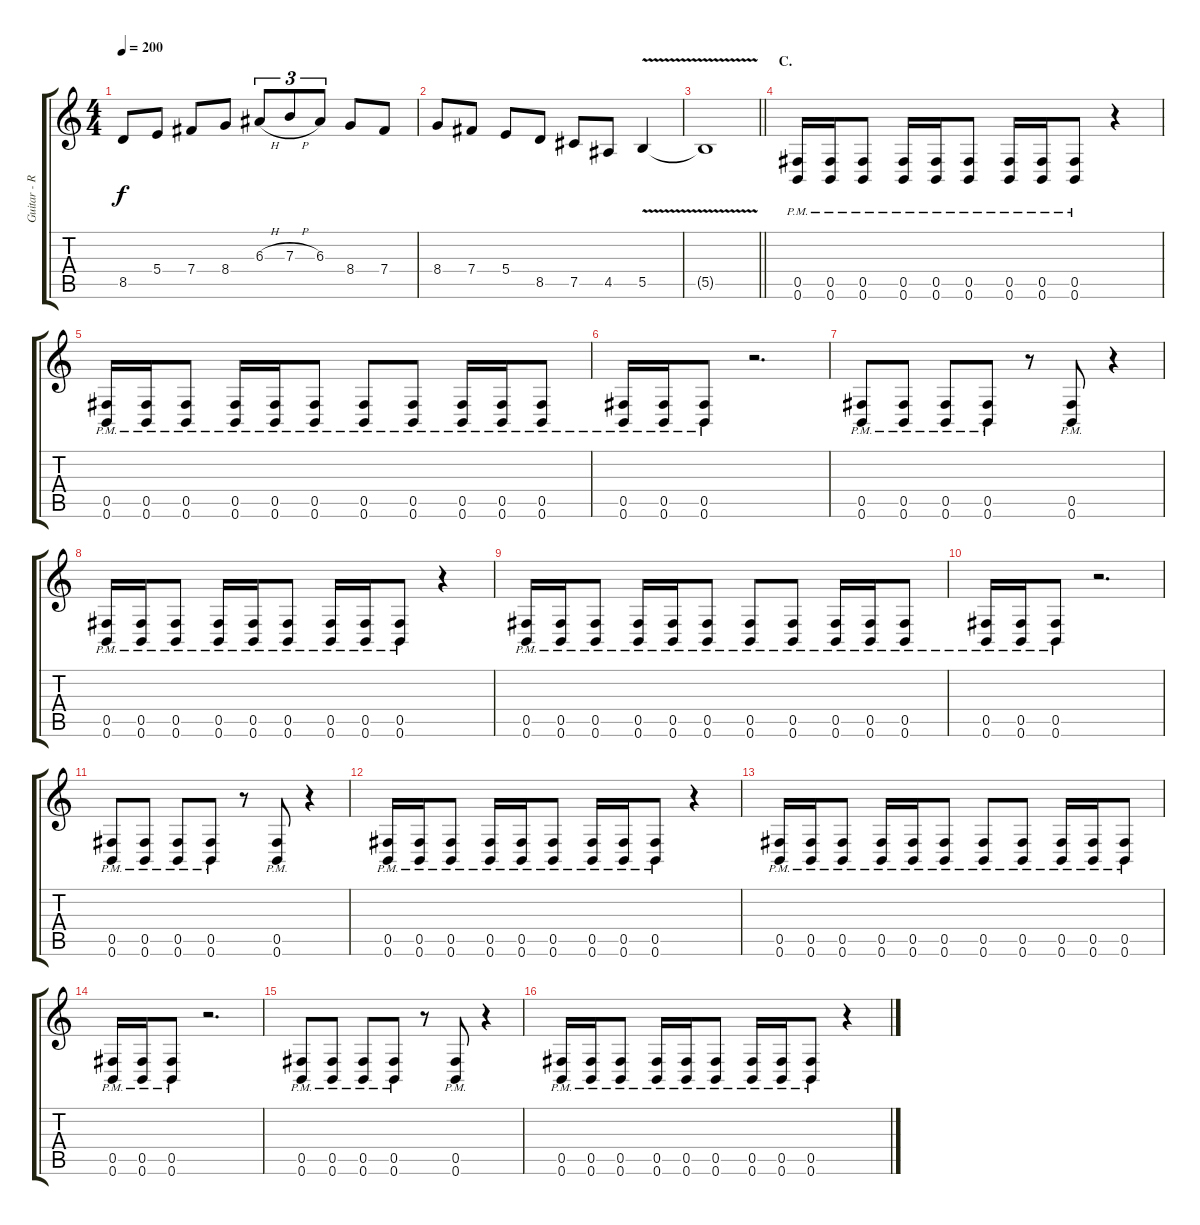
\track ("Guitar - Right" "Guitar - R") {instrument distortionguitar}
\staff {score tabs}
\tuning (Db4 Ab3 E3 B2 Gb2 B1) {hide}
\ts (4 4)
\tempo 200
\clef g2
\ks c
8.5.8{dy f} 5.4.8 7.4.8 8.4.8 6.3{h}.8{tu (3 2)} 7.3{h}.8{tu (3 2)} 6.3.8{tu (3 2)} 8.4.8 7.4.8 |
8.4.8 7.4.8 5.4.8 8.5.8 7.5.8 4.5.8 5.5{v}.4 |
\barLineRight lightlight
5.5{t}.1 |
\section ("" "C.")
(0.5{pm} 0.6{pm}).16 (0.5{pm} 0.6{pm}).16 (0.5{pm} 0.6{pm}).8 (0.5{pm} 0.6{pm}).16 (0.5{pm} 0.6{pm}).16 (0.5{pm} 0.6{pm}).8 (0.5{pm} 0.6{pm}).16 (0.5{pm} 0.6{pm}).16 (0.5{pm} 0.6{pm}).8 r.4 |
(0.5{pm} 0.6{pm}).16 (0.5{pm} 0.6{pm}).16 (0.5{pm} 0.6{pm}).8 (0.5{pm} 0.6{pm}).16 (0.5{pm} 0.6{pm}).16 (0.5{pm} 0.6{pm}).8 (0.5{pm} 0.6{pm}).8 (0.5{pm} 0.6{pm}).8 (0.5{pm} 0.6{pm}).16 (0.5{pm} 0.6{pm}).16 (0.5{pm} 0.6{pm}).8 |
(0.5{pm} 0.6{pm}).16 (0.5{pm} 0.6{pm}).16 (0.5{pm} 0.6{pm}).8 r.2{d} |
(0.5{pm} 0.6{pm}).8 (0.5{pm} 0.6{pm}).8 (0.5{pm} 0.6{pm}).8 (0.5{pm} 0.6{pm}).8 r.8 (0.5{pm} 0.6{pm}).8 r.4 |
(0.5{pm} 0.6{pm}).16 (0.5{pm} 0.6{pm}).16 (0.5{pm} 0.6{pm}).8 (0.5{pm} 0.6{pm}).16 (0.5{pm} 0.6{pm}).16 (0.5{pm} 0.6{pm}).8 (0.5{pm} 0.6{pm}).16 (0.5{pm} 0.6{pm}).16 (0.5{pm} 0.6{pm}).8 r.4 |
(0.5{pm} 0.6{pm}).16 (0.5{pm} 0.6{pm}).16 (0.5{pm} 0.6{pm}).8 (0.5{pm} 0.6{pm}).16 (0.5{pm} 0.6{pm}).16 (0.5{pm} 0.6{pm}).8 (0.5{pm} 0.6{pm}).8 (0.5{pm} 0.6{pm}).8 (0.5{pm} 0.6{pm}).16 (0.5{pm} 0.6{pm}).16 (0.5{pm} 0.6{pm}).8 |
(0.5{pm} 0.6{pm}).16 (0.5{pm} 0.6{pm}).16 (0.5{pm} 0.6{pm}).8 r.2{d} |
(0.5{pm} 0.6{pm}).8 (0.5{pm} 0.6{pm}).8 (0.5{pm} 0.6{pm}).8 (0.5{pm} 0.6{pm}).8 r.8 (0.5{pm} 0.6{pm}).8 r.4 |
(0.5{pm} 0.6{pm}).16{balance 8} (0.5{pm} 0.6{pm}).16 (0.5{pm} 0.6{pm}).8 (0.5{pm} 0.6{pm}).16 (0.5{pm} 0.6{pm}).16 (0.5{pm} 0.6{pm}).8 (0.5{pm} 0.6{pm}).16 (0.5{pm} 0.6{pm}).16 (0.5{pm} 0.6{pm}).8 r.4 |
(0.5{pm} 0.6{pm}).16 (0.5{pm} 0.6{pm}).16 (0.5{pm} 0.6{pm}).8 (0.5{pm} 0.6{pm}).16 (0.5{pm} 0.6{pm}).16 (0.5{pm} 0.6{pm}).8 (0.5{pm} 0.6{pm}).8 (0.5{pm} 0.6{pm}).8 (0.5{pm} 0.6{pm}).16 (0.5{pm} 0.6{pm}).16 (0.5{pm} 0.6{pm}).8 |
(0.5{pm} 0.6{pm}).16 (0.5{pm} 0.6{pm}).16 (0.5{pm} 0.6{pm}).8 r.2{d} |
(0.5{pm} 0.6{pm}).8 (0.5{pm} 0.6{pm}).8 (0.5{pm} 0.6{pm}).8 (0.5{pm} 0.6{pm}).8 r.8 (0.5{pm} 0.6{pm}).8 r.4 |
(0.5{pm} 0.6{pm}).16{balance 16} (0.5{pm} 0.6{pm}).16 (0.5{pm} 0.6{pm}).8 (0.5{pm} 0.6{pm}).16 (0.5{pm} 0.6{pm}).16 (0.5{pm} 0.6{pm}).8 (0.5{pm} 0.6{pm}).16 (0.5{pm} 0.6{pm}).16 (0.5{pm} 0.6{pm}).8 r.4
